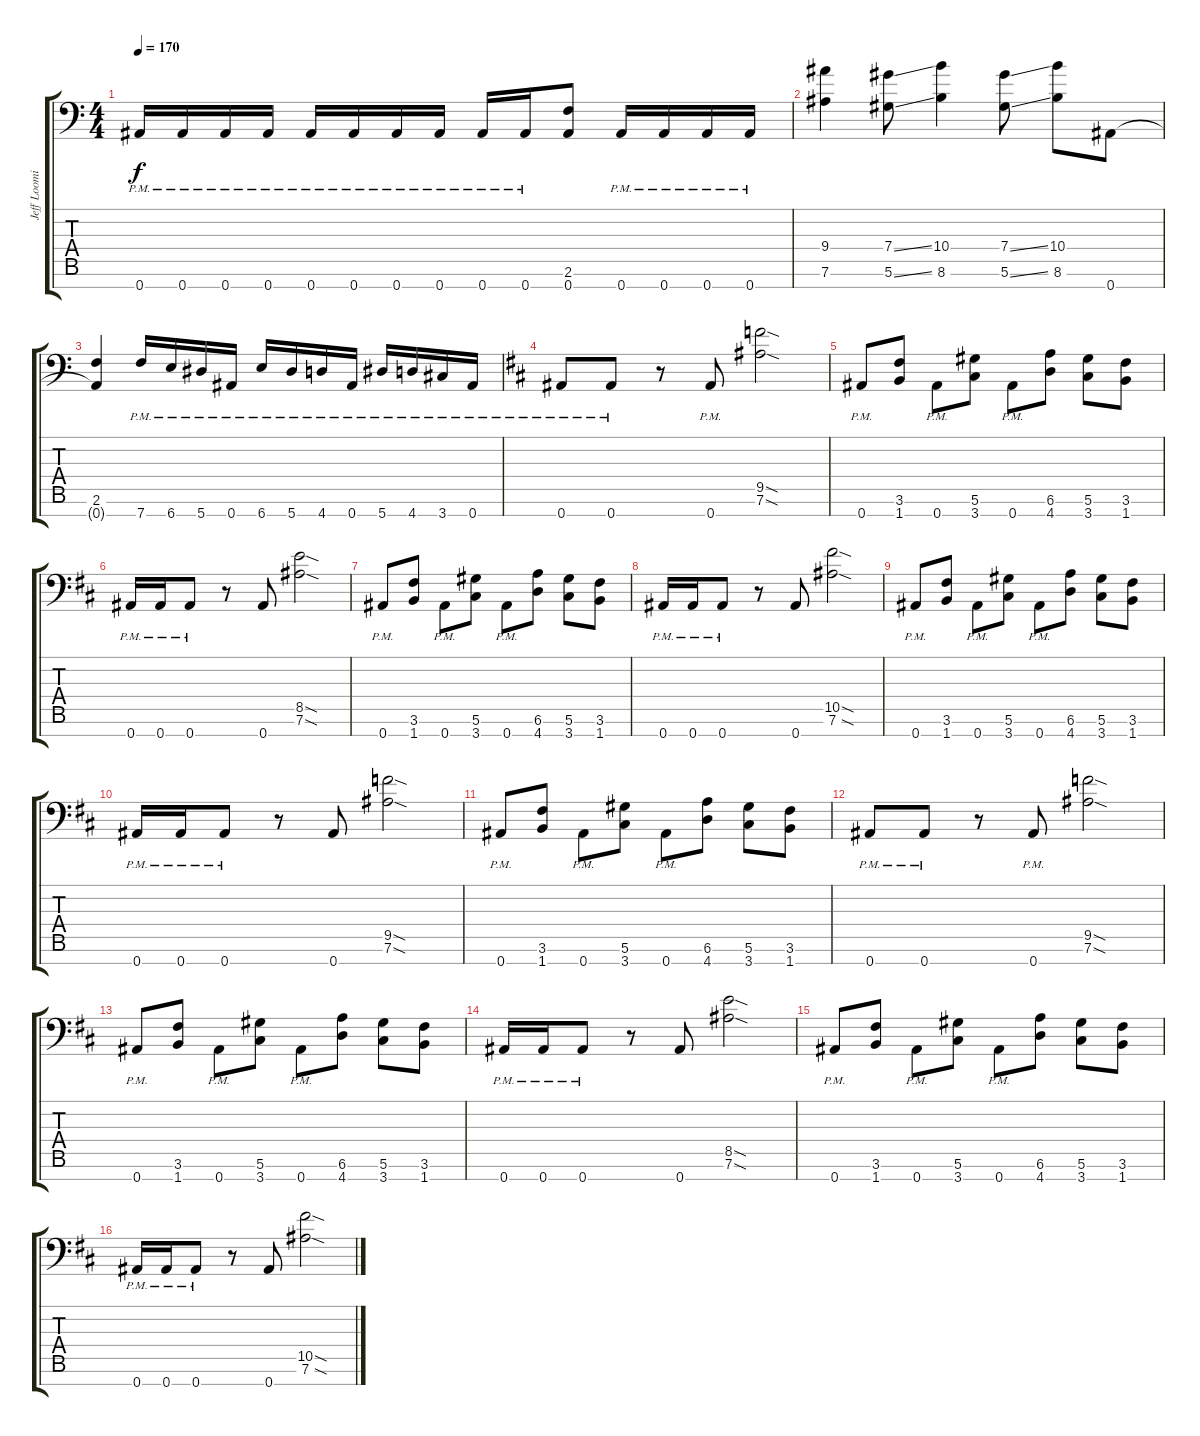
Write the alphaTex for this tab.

\track ("Jeff Loomis Rhythm" "Jeff Loomi") {instrument distortionguitar}
\staff {score tabs}
\tuning (Eb4 Bb3 Gb3 Db3 Ab2 Eb2 Bb1) {hide}
\ts (4 4)
\tempo 170
\clef f4
\ks c
0.7{pm}.16{dy f} 0.7{pm}.16 0.7{pm}.16 0.7{pm}.16 0.7{pm}.16 0.7{pm}.16 0.7{pm}.16 0.7{pm}.16 0.7{pm}.16 0.7{pm}.16 (2.6 0.7).8 0.7{pm}.16 0.7{pm}.16 0.7{pm}.16 0.7{pm}.16 |
(9.4 7.6).4 (7.4{ss} 5.6{ss}).8 (10.4 8.6).4 (7.4{ss} 5.6{ss}).8 (10.4 8.6).8 0.7.8 |
(2.6 0.7{t}).4 7.7{pm}.16 6.7{pm}.16 5.7{pm}.16 0.7{pm}.16 6.7{pm}.16 5.7{pm}.16 4.7{pm}.16 0.7{pm}.16 5.7{pm}.16 4.7{pm}.16 3.7{pm}.16 0.7{pm}.16 |
\ks d
0.7{pm}.8 0.7{pm}.8 r.8 0.7{pm}.8 (9.5{sod} 7.6{sod}).2 |
0.7{pm}.8 (3.6 1.7).8 0.7{pm}.8 (5.6 3.7).8 0.7{pm}.8 (6.6 4.7).8 (5.6 3.7).8 (3.6 1.7).8 |
0.7{pm}.16 0.7{pm}.16 0.7{pm}.8 r.8 0.7.8 (8.5{sod} 7.6{sod}).2 |
0.7{pm}.8 (3.6 1.7).8 0.7{pm}.8 (5.6 3.7).8 0.7{pm}.8 (6.6 4.7).8 (5.6 3.7).8 (3.6 1.7).8 |
0.7{pm}.16 0.7{pm}.16 0.7{pm}.8 r.8 0.7.8 (10.5{sod} 7.6{sod}).2 |
0.7{pm}.8 (3.6 1.7).8 0.7{pm}.8 (5.6 3.7).8 0.7{pm}.8 (6.6 4.7).8 (5.6 3.7).8 (3.6 1.7).8 |
0.7{pm}.16 0.7{pm}.16 0.7{pm}.8 r.8 0.7.8 (9.5{sod} 7.6{sod}).2 |
0.7{pm}.8 (3.6 1.7).8 0.7{pm}.8 (5.6 3.7).8 0.7{pm}.8 (6.6 4.7).8 (5.6 3.7).8 (3.6 1.7).8 |
0.7{pm}.8 0.7{pm}.8 r.8 0.7{pm}.8 (9.5{sod} 7.6{sod}).2 |
0.7{pm}.8 (3.6 1.7).8 0.7{pm}.8 (5.6 3.7).8 0.7{pm}.8 (6.6 4.7).8 (5.6 3.7).8 (3.6 1.7).8 |
0.7{pm}.16 0.7{pm}.16 0.7{pm}.8 r.8 0.7.8 (8.5{sod} 7.6{sod}).2 |
0.7{pm}.8 (3.6 1.7).8 0.7{pm}.8 (5.6 3.7).8 0.7{pm}.8 (6.6 4.7).8 (5.6 3.7).8 (3.6 1.7).8 |
0.7{pm}.16 0.7{pm}.16 0.7{pm}.8 r.8 0.7.8 (10.5{sod} 7.6{sod}).2
